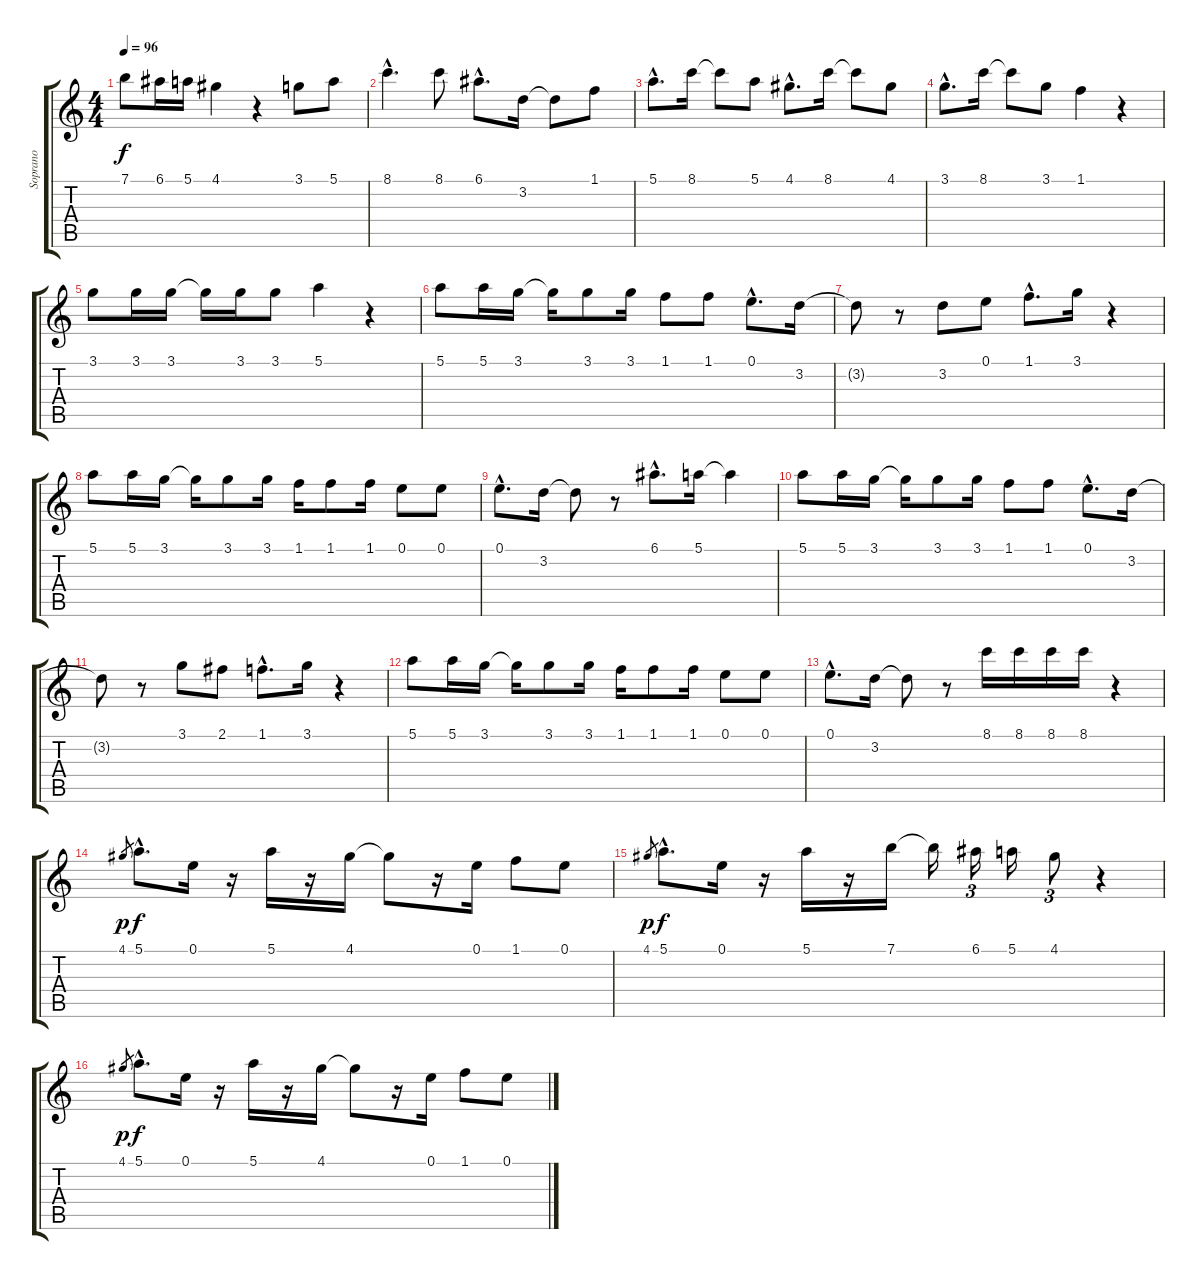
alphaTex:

\track ("Soprano" "Soprano") {instrument acousticguitarnylon}
\staff {score tabs}
\tuning (E4 B3 G3 D3 A2 E2) {hide}
\ts (4 4)
\tempo 96
\clef g2
\ks c
7.1.8{dy f} 6.1.16 5.1.16 4.1.4 r.4 3.1.8 5.1.8 |
8.1{hac}.4{d} 8.1.8 6.1{hac}.8{d} 3.2.16 3.2{t}.8 1.1.8 |
5.1{hac}.8{d} 8.1.16 8.1{t}.8 5.1.8 4.1{hac}.8{d} 8.1.16 8.1{t}.8 4.1.8 |
3.1{hac}.8{d} 8.1.16 8.1{t}.8 3.1.8 1.1.4 r.4 |
3.1.8 3.1.16 3.1.16 3.1{t}.16 3.1.16 3.1.8 5.1.4 r.4 |
5.1.8 5.1.16 3.1.16 3.1{t}.16 3.1.8 3.1.16 1.1.8 1.1.8 0.1{hac}.8{d} 3.2.16 |
3.2{t}.8 r.8 3.2.8 0.1.8 1.1{hac}.8{d} 3.1.16 r.4 |
5.1.8 5.1.16 3.1.16 3.1{t}.16 3.1.8 3.1.16 1.1.16 1.1.8 1.1.16 0.1.8 0.1.8 |
0.1{hac}.8{d} 3.2.16 3.2{t}.8 r.8 6.1{hac}.8{d} 5.1.16 5.1{t}.4 |
5.1.8 5.1.16 3.1.16 3.1{t}.16 3.1.8 3.1.16 1.1.8 1.1.8 0.1{hac}.8{d} 3.2.16 |
3.2{t}.8 r.8 3.1.8 2.1.8 1.1{hac}.8{d} 3.1.16 r.4 |
5.1.8 5.1.16 3.1.16 3.1{t}.16 3.1.8 3.1.16 1.1.16 1.1.8 1.1.16 0.1.8 0.1.8 |
0.1{hac}.8{d} 3.2.16 3.2{t}.8 r.8 8.1.16 8.1.16 8.1.16 8.1.16 r.4 |
4.1.8{gr dy p} 5.1{hac}.8{d dy f} 0.1.16 r.16 5.1.16 r.16 4.1.16 4.1{t}.8 r.16 0.1.16 1.1.8 0.1.8 |
4.1.8{gr dy p} 5.1{hac}.8{d dy f} 0.1.16 r.16 5.1.16 r.16 7.1.16 7.1{t}.16 6.1.16{tu (3 2)} 5.1.16 4.1.8{tu (3 2)} r.4 |
4.1.8{gr dy p} 5.1{hac}.8{d dy f} 0.1.16 r.16 5.1.16 r.16 4.1.16 4.1{t}.8 r.16 0.1.16 1.1.8 0.1.8
